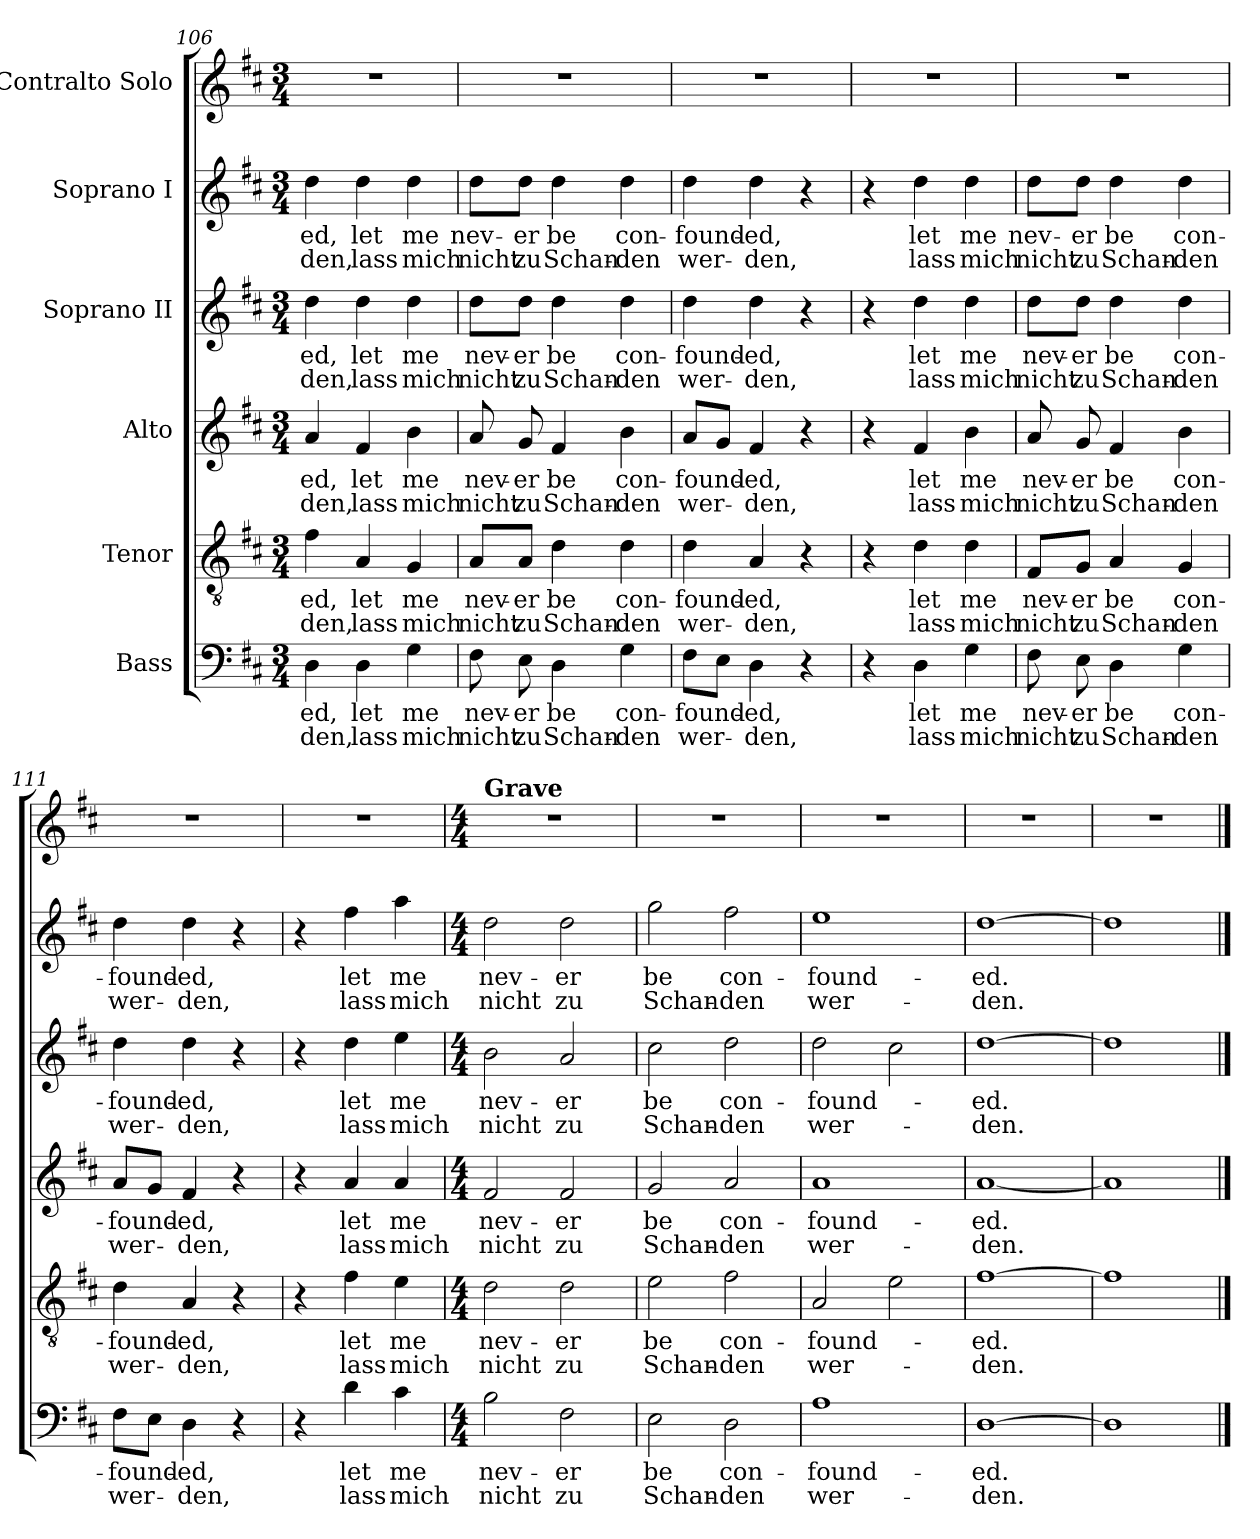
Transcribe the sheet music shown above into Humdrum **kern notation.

**kern	**text	**text	**kern	**text	**text	**kern	**text	**text	**kern	**text	**text	**kern	**text	**text	**kern
*part6	*part6	*part6	*part5	*part5	*part5	*part4	*part4	*part4	*part3	*part3	*part3	*part2	*part2	*part2	*part1
*staff6	*staff6	*staff6	*staff5	*staff5	*staff5	*staff4	*staff4	*staff4	*staff3	*staff3	*staff3	*staff2	*staff2	*staff2	*staff1
*I"Bass	*	*	*I"Tenor	*	*	*I"Alto	*	*	*I"Soprano II	*	*	*I"Soprano I	*	*	*I"Contralto Solo
*clefF4	*	*	*clefGv2	*	*	*clefG2	*	*	*clefG2	*	*	*clefG2	*	*	*clefG2
*k[f#c#]	*	*	*k[f#c#]	*	*	*k[f#c#]	*	*	*k[f#c#]	*	*	*k[f#c#]	*	*	*k[f#c#]
*D:	*	*	*D:	*	*	*D:	*	*	*D:	*	*	*D:	*	*	*D:
*M3/4	*	*	*M3/4	*	*	*M3/4	*	*	*M3/4	*	*	*M3/4	*	*	*M3/4
=106	=106	=106	=106	=106	=106	=106	=106	=106	=106	=106	=106	=106	=106	=106	=106
!	!LO:LY:b	!LO:LY:b	!	!LO:LY:b	!LO:LY:b	!	!LO:LY:b	!LO:LY:b	!	!LO:LY:b	!LO:LY:b	!	!LO:LY:b	!LO:LY:b	!
4D\	-ed,	-den,	4f#\	-ed,	-den,	4a/	-ed,	-den,	4dd\	-ed,	-den,	4dd\	-ed,	-den,	2.r
!	!LO:LY:b	!LO:LY:b	!	!LO:LY:b	!LO:LY:b	!	!LO:LY:b	!LO:LY:b	!	!LO:LY:b	!LO:LY:b	!	!LO:LY:b	!LO:LY:b	!
4D\	let	lass	4A/	let	lass	4f#/	let	lass	4dd\	let	lass	4dd\	let	lass	.
!	!LO:LY:b	!LO:LY:b	!	!LO:LY:b	!LO:LY:b	!	!LO:LY:b	!LO:LY:b	!	!LO:LY:b	!LO:LY:b	!	!LO:LY:b	!LO:LY:b	!
4G\	me	mich	4G/	me	mich	4b\	me	mich	4dd\	me	mich	4dd\	me	mich	.
=107	=107	=107	=107	=107	=107	=107	=107	=107	=107	=107	=107	=107	=107	=107	=107
!	!LO:LY:b	!LO:LY:b	!	!LO:LY:b	!LO:LY:b	!	!LO:LY:b	!LO:LY:b	!	!LO:LY:b	!LO:LY:b	!	!LO:LY:b	!LO:LY:b	!
8F#\	nev-	nicht	8A/L	nev-	nicht	8a/	nev-	nicht	8dd\L	nev-	nicht	8dd\L	nev-	nicht	2.r
!	!LO:LY:b	!LO:LY:b	!	!LO:LY:b	!LO:LY:b	!	!LO:LY:b	!LO:LY:b	!	!LO:LY:b	!LO:LY:b	!	!LO:LY:b	!LO:LY:b	!
8E\	-er	zu	8A/J	-er	zu	8g/	-er	zu	8dd\J	-er	zu	8dd\J	-er	zu	.
!	!LO:LY:b	!LO:LY:b	!	!LO:LY:b	!LO:LY:b	!	!LO:LY:b	!LO:LY:b	!	!LO:LY:b	!LO:LY:b	!	!LO:LY:b	!LO:LY:b	!
4D\	be	Schan-	4d\	be	Schan-	4f#/	be	Schan-	4dd\	be	Schan-	4dd\	be	Schan-	.
!	!LO:LY:b	!LO:LY:b	!	!LO:LY:b	!LO:LY:b	!	!LO:LY:b	!LO:LY:b	!	!LO:LY:b	!LO:LY:b	!	!LO:LY:b	!LO:LY:b	!
4G\	con-	-den	4d\	con-	-den	4b\	con-	-den	4dd\	con-	-den	4dd\	con-	-den	.
!!LO:PB:g=z
=108	=108	=108	=108	=108	=108	=108	=108	=108	=108	=108	=108	=108	=108	=108	=108
!	!LO:LY:b	!LO:LY:b	!	!LO:LY:b	!LO:LY:b	!	!LO:LY:b	!LO:LY:b	!	!LO:LY:b	!LO:LY:b	!	!LO:LY:b	!LO:LY:b	!
8F#\L	-found-	wer-	4d\	-found-	wer-	8a/L	-found-	wer-	4dd\	-found-	wer-	4dd\	-found-	wer-	2.r
8E\J	.	.	.	.	.	8g/J	.	.	.	.	.	.	.	.	.
!	!LO:LY:b	!LO:LY:b	!	!LO:LY:b	!LO:LY:b	!	!LO:LY:b	!LO:LY:b	!	!LO:LY:b	!LO:LY:b	!	!LO:LY:b	!LO:LY:b	!
4D\	-ed,	-den,	4A/	-ed,	-den,	4f#/	-ed,	-den,	4dd\	-ed,	-den,	4dd\	-ed,	-den,	.
4r	.	.	4r	.	.	4r	.	.	4r	.	.	4r	.	.	.
=109	=109	=109	=109	=109	=109	=109	=109	=109	=109	=109	=109	=109	=109	=109	=109
4r	.	.	4r	.	.	4r	.	.	4r	.	.	4r	.	.	2.r
!	!LO:LY:b	!LO:LY:b	!	!LO:LY:b	!LO:LY:b	!	!LO:LY:b	!LO:LY:b	!	!LO:LY:b	!LO:LY:b	!	!LO:LY:b	!LO:LY:b	!
4D\	let	lass	4d\	let	lass	4f#/	let	lass	4dd\	let	lass	4dd\	let	lass	.
!	!LO:LY:b	!LO:LY:b	!	!LO:LY:b	!LO:LY:b	!	!LO:LY:b	!LO:LY:b	!	!LO:LY:b	!LO:LY:b	!	!LO:LY:b	!LO:LY:b	!
4G\	me	mich	4d\	me	mich	4b\	me	mich	4dd\	me	mich	4dd\	me	mich	.
=110	=110	=110	=110	=110	=110	=110	=110	=110	=110	=110	=110	=110	=110	=110	=110
!	!LO:LY:b	!LO:LY:b	!	!LO:LY:b	!LO:LY:b	!	!LO:LY:b	!LO:LY:b	!	!LO:LY:b	!LO:LY:b	!	!LO:LY:b	!LO:LY:b	!
8F#\	nev-	nicht	8F#/L	nev-	nicht	8a/	nev-	nicht	8dd\L	nev-	nicht	8dd\L	nev-	nicht	2.r
!	!LO:LY:b	!LO:LY:b	!	!LO:LY:b	!LO:LY:b	!	!LO:LY:b	!LO:LY:b	!	!LO:LY:b	!LO:LY:b	!	!LO:LY:b	!LO:LY:b	!
8E\	-er	zu	8G/J	-er	zu	8g/	-er	zu	8dd\J	-er	zu	8dd\J	-er	zu	.
!	!LO:LY:b	!LO:LY:b	!	!LO:LY:b	!LO:LY:b	!	!LO:LY:b	!LO:LY:b	!	!LO:LY:b	!LO:LY:b	!	!LO:LY:b	!LO:LY:b	!
4D\	be	Schan-	4A/	be	Schan-	4f#/	be	Schan-	4dd\	be	Schan-	4dd\	be	Schan-	.
!	!LO:LY:b	!LO:LY:b	!	!LO:LY:b	!LO:LY:b	!	!LO:LY:b	!LO:LY:b	!	!LO:LY:b	!LO:LY:b	!	!LO:LY:b	!LO:LY:b	!
4G\	con-	-den	4G/	con-	-den	4b\	con-	-den	4dd\	con-	-den	4dd\	con-	-den	.
=111	=111	=111	=111	=111	=111	=111	=111	=111	=111	=111	=111	=111	=111	=111	=111
!	!LO:LY:b	!LO:LY:b	!	!LO:LY:b	!LO:LY:b	!	!LO:LY:b	!LO:LY:b	!	!LO:LY:b	!LO:LY:b	!	!LO:LY:b	!LO:LY:b	!
8F#\L	-found-	wer-	4d\	-found-	wer-	8a/L	-found-	wer-	4dd\	-found-	wer-	4dd\	-found-	wer-	2.r
8E\J	.	.	.	.	.	8g/J	.	.	.	.	.	.	.	.	.
!	!LO:LY:b	!LO:LY:b	!	!LO:LY:b	!LO:LY:b	!	!LO:LY:b	!LO:LY:b	!	!LO:LY:b	!LO:LY:b	!	!LO:LY:b	!LO:LY:b	!
4D\	-ed,	-den,	4A/	-ed,	-den,	4f#/	-ed,	-den,	4dd\	-ed,	-den,	4dd\	-ed,	-den,	.
4r	.	.	4r	.	.	4r	.	.	4r	.	.	4r	.	.	.
!!LO:PB:g=z
=112	=112	=112	=112	=112	=112	=112	=112	=112	=112	=112	=112	=112	=112	=112	=112
4r	.	.	4r	.	.	4r	.	.	4r	.	.	4r	.	.	2.r
!	!LO:LY:b	!LO:LY:b	!	!LO:LY:b	!LO:LY:b	!	!LO:LY:b	!LO:LY:b	!	!LO:LY:b	!LO:LY:b	!	!LO:LY:b	!LO:LY:b	!
4d\	let	lass	4f#\	let	lass	4a/	let	lass	4dd\	let	lass	4ff#\	let	lass	.
!	!LO:LY:b	!LO:LY:b	!	!LO:LY:b	!LO:LY:b	!	!LO:LY:b	!LO:LY:b	!	!LO:LY:b	!LO:LY:b	!	!LO:LY:b	!LO:LY:b	!
4c#\	me	mich	4e\	me	mich	4a/	me	mich	4ee\	me	mich	4aa\	me	mich	.
=113	=113	=113	=113	=113	=113	=113	=113	=113	=113	=113	=113	=113	=113	=113	=113
*M4/4	*	*	*M4/4	*	*	*M4/4	*	*	*M4/4	*	*	*M4/4	*	*	*M4/4
!	!	!	!	!	!	!	!	!	!	!	!	!	!	!	!LO:TX:a:B:t=Grave
!	!LO:LY:b	!LO:LY:b	!	!LO:LY:b	!LO:LY:b	!	!LO:LY:b	!LO:LY:b	!	!LO:LY:b	!LO:LY:b	!	!LO:LY:b	!LO:LY:b	!
2B\	nev-	nicht	2d\	nev-	nicht	2f#/	nev-	nicht	2b\	nev-	nicht	2dd\	nev-	nicht	1r
!	!LO:LY:b	!LO:LY:b	!	!LO:LY:b	!LO:LY:b	!	!LO:LY:b	!LO:LY:b	!	!LO:LY:b	!LO:LY:b	!	!LO:LY:b	!LO:LY:b	!
2F#\	-er	zu	2d\	-er	zu	2f#/	-er	zu	2a/	-er	zu	2dd\	-er	zu	.
=114	=114	=114	=114	=114	=114	=114	=114	=114	=114	=114	=114	=114	=114	=114	=114
!	!LO:LY:b	!LO:LY:b	!	!LO:LY:b	!LO:LY:b	!	!LO:LY:b	!LO:LY:b	!	!LO:LY:b	!LO:LY:b	!	!LO:LY:b	!LO:LY:b	!
2E\	be	Schan-	2e\	be	Schan-	2g/	be	Schan-	2cc#\	be	Schan-	2gg\	be	Schan-	1r
!	!LO:LY:b	!LO:LY:b	!	!LO:LY:b	!LO:LY:b	!	!LO:LY:b	!LO:LY:b	!	!LO:LY:b	!LO:LY:b	!	!LO:LY:b	!LO:LY:b	!
2D\	con-	-den	2f#\	con-	-den	2a/	con-	-den	2dd\	con-	-den	2ff#\	con-	-den	.
!!LO:PB:g=z
=115	=115	=115	=115	=115	=115	=115	=115	=115	=115	=115	=115	=115	=115	=115	=115
!	!LO:LY:b	!LO:LY:b	!	!LO:LY:b	!LO:LY:b	!	!LO:LY:b	!LO:LY:b	!	!LO:LY:b	!LO:LY:b	!	!LO:LY:b	!LO:LY:b	!
1A	-found-	wer-	2A/	-found-	wer-	1a	-found-	wer-	2dd\	-found-	wer-	1ee	-found-	wer-	1r
.	.	.	2e\	.	.	.	.	.	2cc#\	.	.	.	.	.	.
=116	=116	=116	=116	=116	=116	=116	=116	=116	=116	=116	=116	=116	=116	=116	=116
!	!LO:LY:b	!LO:LY:b	!	!LO:LY:b	!LO:LY:b	!	!LO:LY:b	!LO:LY:b	!	!LO:LY:b	!LO:LY:b	!	!LO:LY:b	!LO:LY:b	!
[1D	-ed.	-den.	[1f#	-ed.	-den.	[1a	-ed.	-den.	[1dd	-ed.	-den.	[1dd	-ed.	-den.	1r
=117	=117	=117	=117	=117	=117	=117	=117	=117	=117	=117	=117	=117	=117	=117	=117
1D]	.	.	1f#]	.	.	1a]	.	.	1dd]	.	.	1dd]	.	.	1r
==	==	==	==	==	==	==	==	==	==	==	==	==	==	==	==
*-	*-	*-	*-	*-	*-	*-	*-	*-	*-	*-	*-	*-	*-	*-	*-
